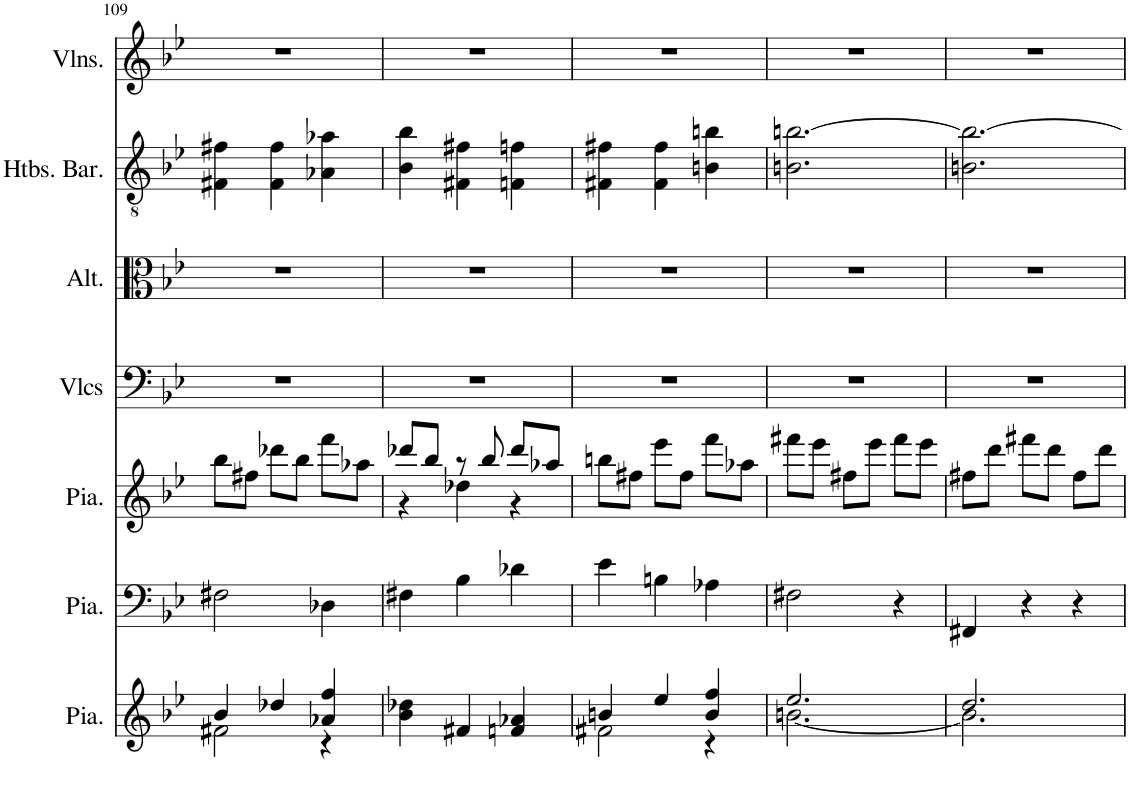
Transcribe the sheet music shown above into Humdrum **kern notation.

**kern	**kern	**kern	**kern	**kern	**kern	**kern
*part7	*part6	*part5	*part4	*part3	*part2	*part1
*staff7	*staff6	*staff5	*staff4	*staff3	*staff2	*staff1
*I"Piano, Organ	*I"Piano, Pedals	*I"Piano, Organ	*I"Violoncelles, Bass	*I"Altos, Tenor	*I"Hautbois Baryton, Alto	*I"Violons, Soprano
*I'Pia.	*I'Pia.	*I'Pia.	*I'Vlcs	*I'Alt.	*I'Htbs. Bar.	*I'Vlns.
!!LO:PB:g=z
*clefG2	*clefF4	*clefG2	*clefF4	*clefC3	*clefGv2	*clefG2
*k[b-e-]	*k[b-e-]	*k[b-e-]	*k[b-e-]	*k[b-e-]	*k[b-e-]	*k[b-e-]
*M3/4	*M3/4	*M3/4	*M3/4	*M3/4	*M3/4	*M3/4
=109	=109	=109	=109	=109	=109	=109
*^	*	*	*	*	*	*
4b-/	2f#X\	2F#X\	8bb-\L	2.r	2.r	4F#X\ 4f#X\	2.r
.	.	.	8ff#X\J	.	.	.	.
4dd-X/	.	.	8ddd-X\L	.	.	4F#\ 4f#\	.
.	.	.	8bb-\J	.	.	.	.
4a-X/ 4ff/	4r	4D-X\	8fff\L	.	.	4A-X\ 4a-X\	.
.	.	.	8aa-X\J	.	.	.	.
*v	*v	*	*	*	*	*	*
=110	=110	=110	=110	=110	=110	=110
*	*	*^	*	*	*	*
4b-\ 4dd-X\	4F#X\	8ddd-X/L	4r	2.r	2.r	4B-\ 4b-\	2.r
.	.	8bb-/J	.	.	.	.	.
4f#X/	4B-\	8r	4dd-X\	.	.	4F#X\ 4f#X\	.
.	.	8bb-/	.	.	.	.	.
4fn/ 4a-X/	4d-X\	8ddd-/L	4r	.	.	4Fn\ 4fn\	.
.	.	8aa-X/J	.	.	.	.	.
*	*	*v	*v	*	*	*	*
=111	=111	=111	=111	=111	=111	=111
*^	*	*	*	*	*	*
4bn/	2f#X\	4e-\	8bbn\L	2.r	2.r	4F#X\ 4f#X\	2.r
.	.	.	8ff#X\J	.	.	.	.
4ee-/	.	4Bn\	8eee-\L	.	.	4F#\ 4f#\	.
.	.	.	8ff#\J	.	.	.	.
4b/ 4ff/	4r	4A-X\	8fff\L	.	.	4Bn\ 4bn\	.
.	.	.	8aa-X\J	.	.	.	.
=112	=112	=112	=112	=112	=112	=112	=112
2.ee-/	[2.bn\	2F#X\	8fff#X\L	2.r	2.r	2.Bn\ [2.bn\	2.r
.	.	.	8eee-\J	.	.	.	.
.	.	.	8ff#X\L	.	.	.	.
.	.	.	8eee-\J	.	.	.	.
.	.	4r	8fff#\L	.	.	.	.
.	.	.	8eee-\J	.	.	.	.
=113	=113	=113	=113	=113	=113	=113	=113
2.dd/	2.b\]	4FF#X/	8ff#X\L	2.r	2.r	2.Bn\ 2.b\_	2.r
.	.	.	8ddd\J	.	.	.	.
.	.	4r	8fff#X\L	.	.	.	.
.	.	.	8ddd\J	.	.	.	.
.	.	4r	8ff#\L	.	.	.	.
.	.	.	8ddd\J	.	.	.	.
*v	*v	*	*	*	*	*	*
=	=	=	=	=	=	=
*-	*-	*-	*-	*-	*-	*-
